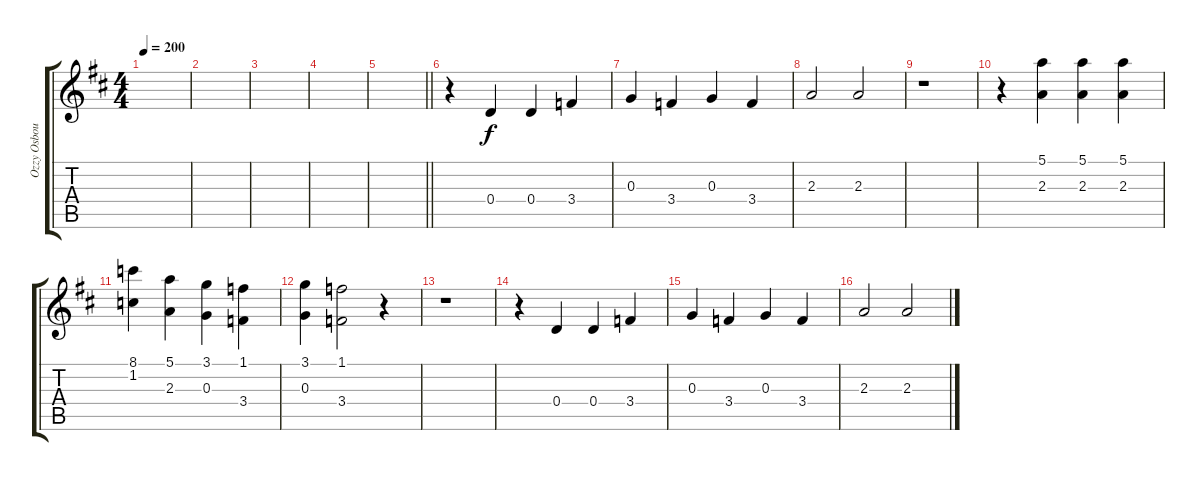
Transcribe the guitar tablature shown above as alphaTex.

\track ("Ozzy Osbourne" "Ozzy Osbou") {instrument acousticguitarsteel}
\staff {score tabs}
\tuning (E4 B3 G3 D3 A2 E2) {hide}
\ts (4 4)
\tempo 200
\clef g2
\ks d
|
|
|
|
\barLineRight lightlight
|
r.4 0.4.4 0.4.4 3.4.4 |
0.3.4 3.4.4 0.3.4 3.4.4 |
2.3.2 2.3.2 |
r.1 |
r.4 (5.1 2.3).4 (5.1 2.3).4 (5.1 2.3).4 |
(8.1 1.2).4 (5.1 2.3).4 (3.1 0.3).4 (1.1 3.4).4 |
(3.1 0.3).4 (1.1 3.4).2 r.4 |
r.1 |
r.4 0.4.4 0.4.4 3.4.4 |
0.3.4 3.4.4 0.3.4 3.4.4 |
2.3.2 2.3.2
